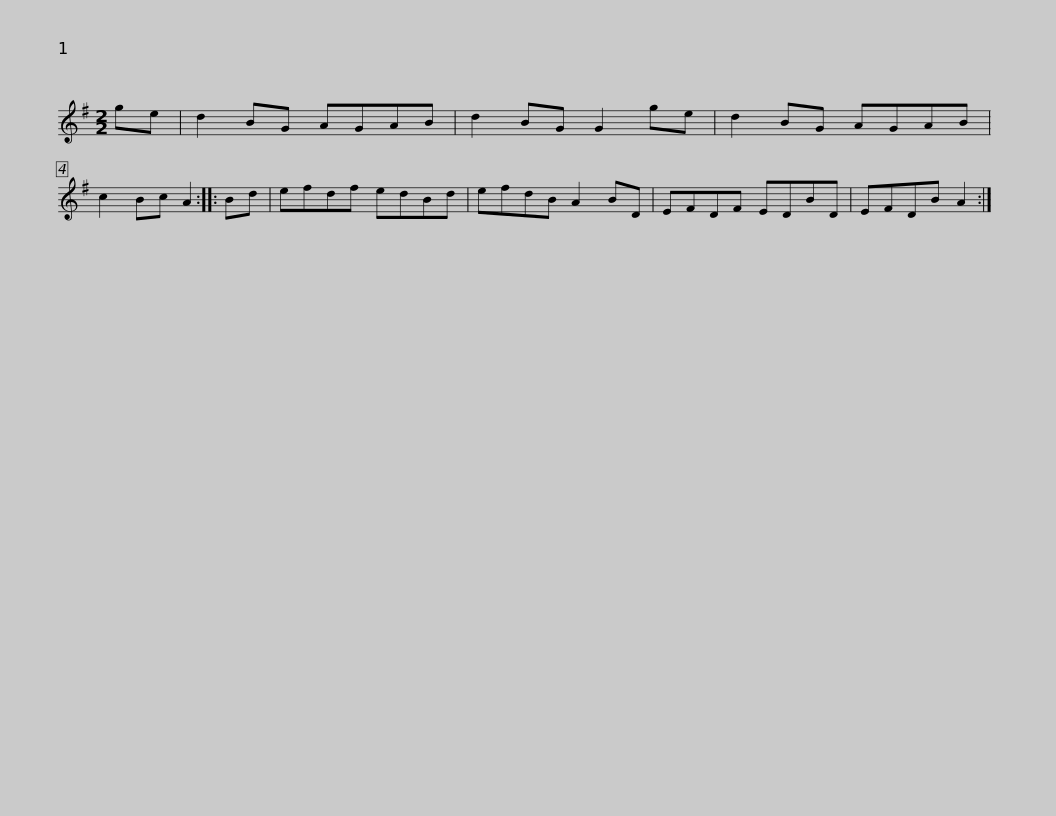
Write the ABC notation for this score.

X:1
L:1/8
M:2/2
I:linebreak $
K:G
V:1 treble
V:1
 ge | d2 BG AGAB | d2 BG G2 ge | d2 BG AGAB | c2 Bc A2 :: %5
 Bd | efdf edBd | efdB A2 BD |$ EFDF EDBD | EFDB A2 :| %10
